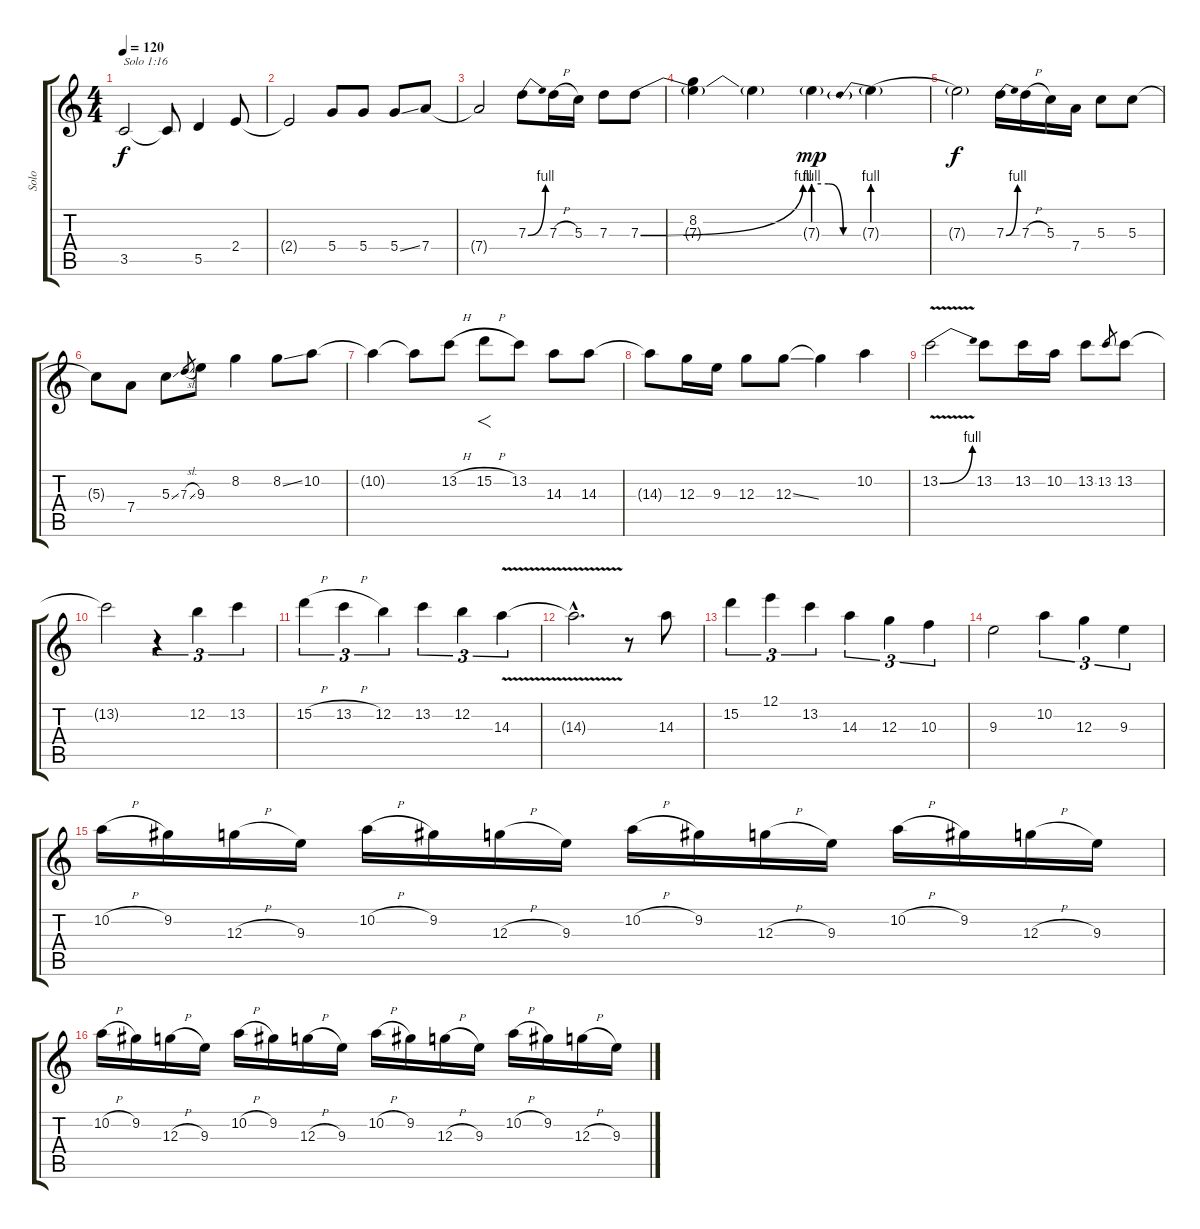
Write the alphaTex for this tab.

\track ("Solo" "Solo") {instrument distortionguitar}
\staff {score tabs}
\tuning (E4 B3 G3 D3 A2 E2) {hide}
\ts (4 4)
\tempo 120
\clef g2
\ks c
3.5.2{txt "Solo 1:16" dy f instrument distortionguitar} 3.5{t}.8 5.5.4 2.4.8 |
2.4{t}.2 5.4.8 5.4.8 5.4{ss}.8 7.4.8 |
7.4{t}.2 7.3{be (bend 0 0 60 4)}.8 7.3{h}.16 5.3.16 7.3.8 7.3{be (bend 0 0 60 4)}.8 |
(8.2 7.3{t}).4 7.3{t}.4 7.3{be (custom 0 4 20 4 40 0 60 0) g}.4{dy mp} 7.3{be (prebend 0 4 60 4) g}.4 |
7.3{t}.2{dy f} 7.3{be (bend 0 0 60 4)}.16 7.3{h}.16 5.3.16 7.4.16 5.3.8 5.3.8 |
5.3{t}.8 7.4.8 5.3{ss}.8 7.3{sl}.8{gr} 9.3.8 8.2.4 8.2{ss}.8 10.2.8 |
10.2{t}.4 10.2{t}.8 13.2{h}.8 15.2{h}.8{f} 13.2.8 14.3.8 14.3.8 |
14.3{t}.8 12.3.16 9.3.16 12.3.8 12.3{ss}.8 12.3{t}.4 10.2.4 |
13.2{be (bend 0 0 60 4) v}.2 13.2.8 13.2.16 10.2.16 13.2.8 13.2.8{gr} 13.2.8 |
13.2{t}.2 r.4{tu (3 2)} 12.2.4{tu (3 2)} 13.2.4{tu (3 2)} |
15.2{h}.4{tu (3 2)} 13.2{h}.4{tu (3 2)} 12.2.4{tu (3 2)} 13.2.4{tu (3 2)} 12.2.4{tu (3 2)} 14.3{v}.4{tu (3 2)} |
14.3{hac t}.2{d} r.8 14.3.8 |
15.2.4{tu (3 2)} 12.1.4{tu (3 2)} 13.2.4{tu (3 2)} 14.3.4{tu (3 2)} 12.3.4{tu (3 2)} 10.3.4{tu (3 2)} |
9.3.2 10.2.4{tu (3 2)} 12.3.4{tu (3 2)} 9.3.4{tu (3 2)} |
10.2{h}.16 9.2.16 12.3{h}.16 9.3.16 10.2{h}.16 9.2.16 12.3{h}.16 9.3.16 10.2{h}.16 9.2.16 12.3{h}.16 9.3.16 10.2{h}.16 9.2.16 12.3{h}.16 9.3.16 |
10.2{h}.16 9.2.16 12.3{h}.16 9.3.16 10.2{h}.16 9.2.16 12.3{h}.16 9.3.16 10.2{h}.16 9.2.16 12.3{h}.16 9.3.16 10.2{h}.16 9.2.16 12.3{h}.16 9.3.16
